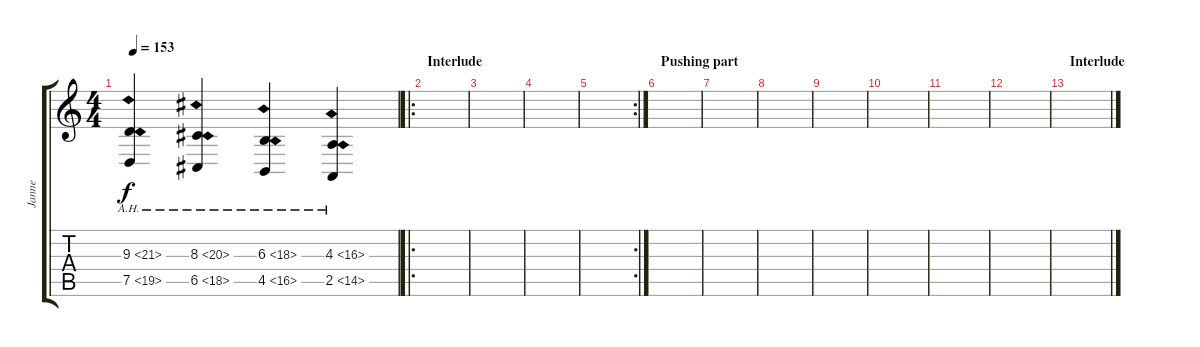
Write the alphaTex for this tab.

\track ("Janne" "Janne") {instrument stringensemble1}
\staff {score tabs}
\tuning (D4 A3 F3 C3 G2 D2) {hide}
\ts (4 4)
\tempo 153
\clef g2
\ks c
(9.3{ah 12} 7.5{ah 12}).4{dy f} (8.3{ah 12} 6.5{ah 12}).4 (6.3{ah 12} 4.5{ah 12}).4 (4.3{ah 12} 2.5{ah 12}).4 |
\ro
\section ("" "Interlude")
|
|
|
\rc 2
|
\section ("" "Pushing part")
|
|
|
|
|
|
|
\section ("" "Interlude")
